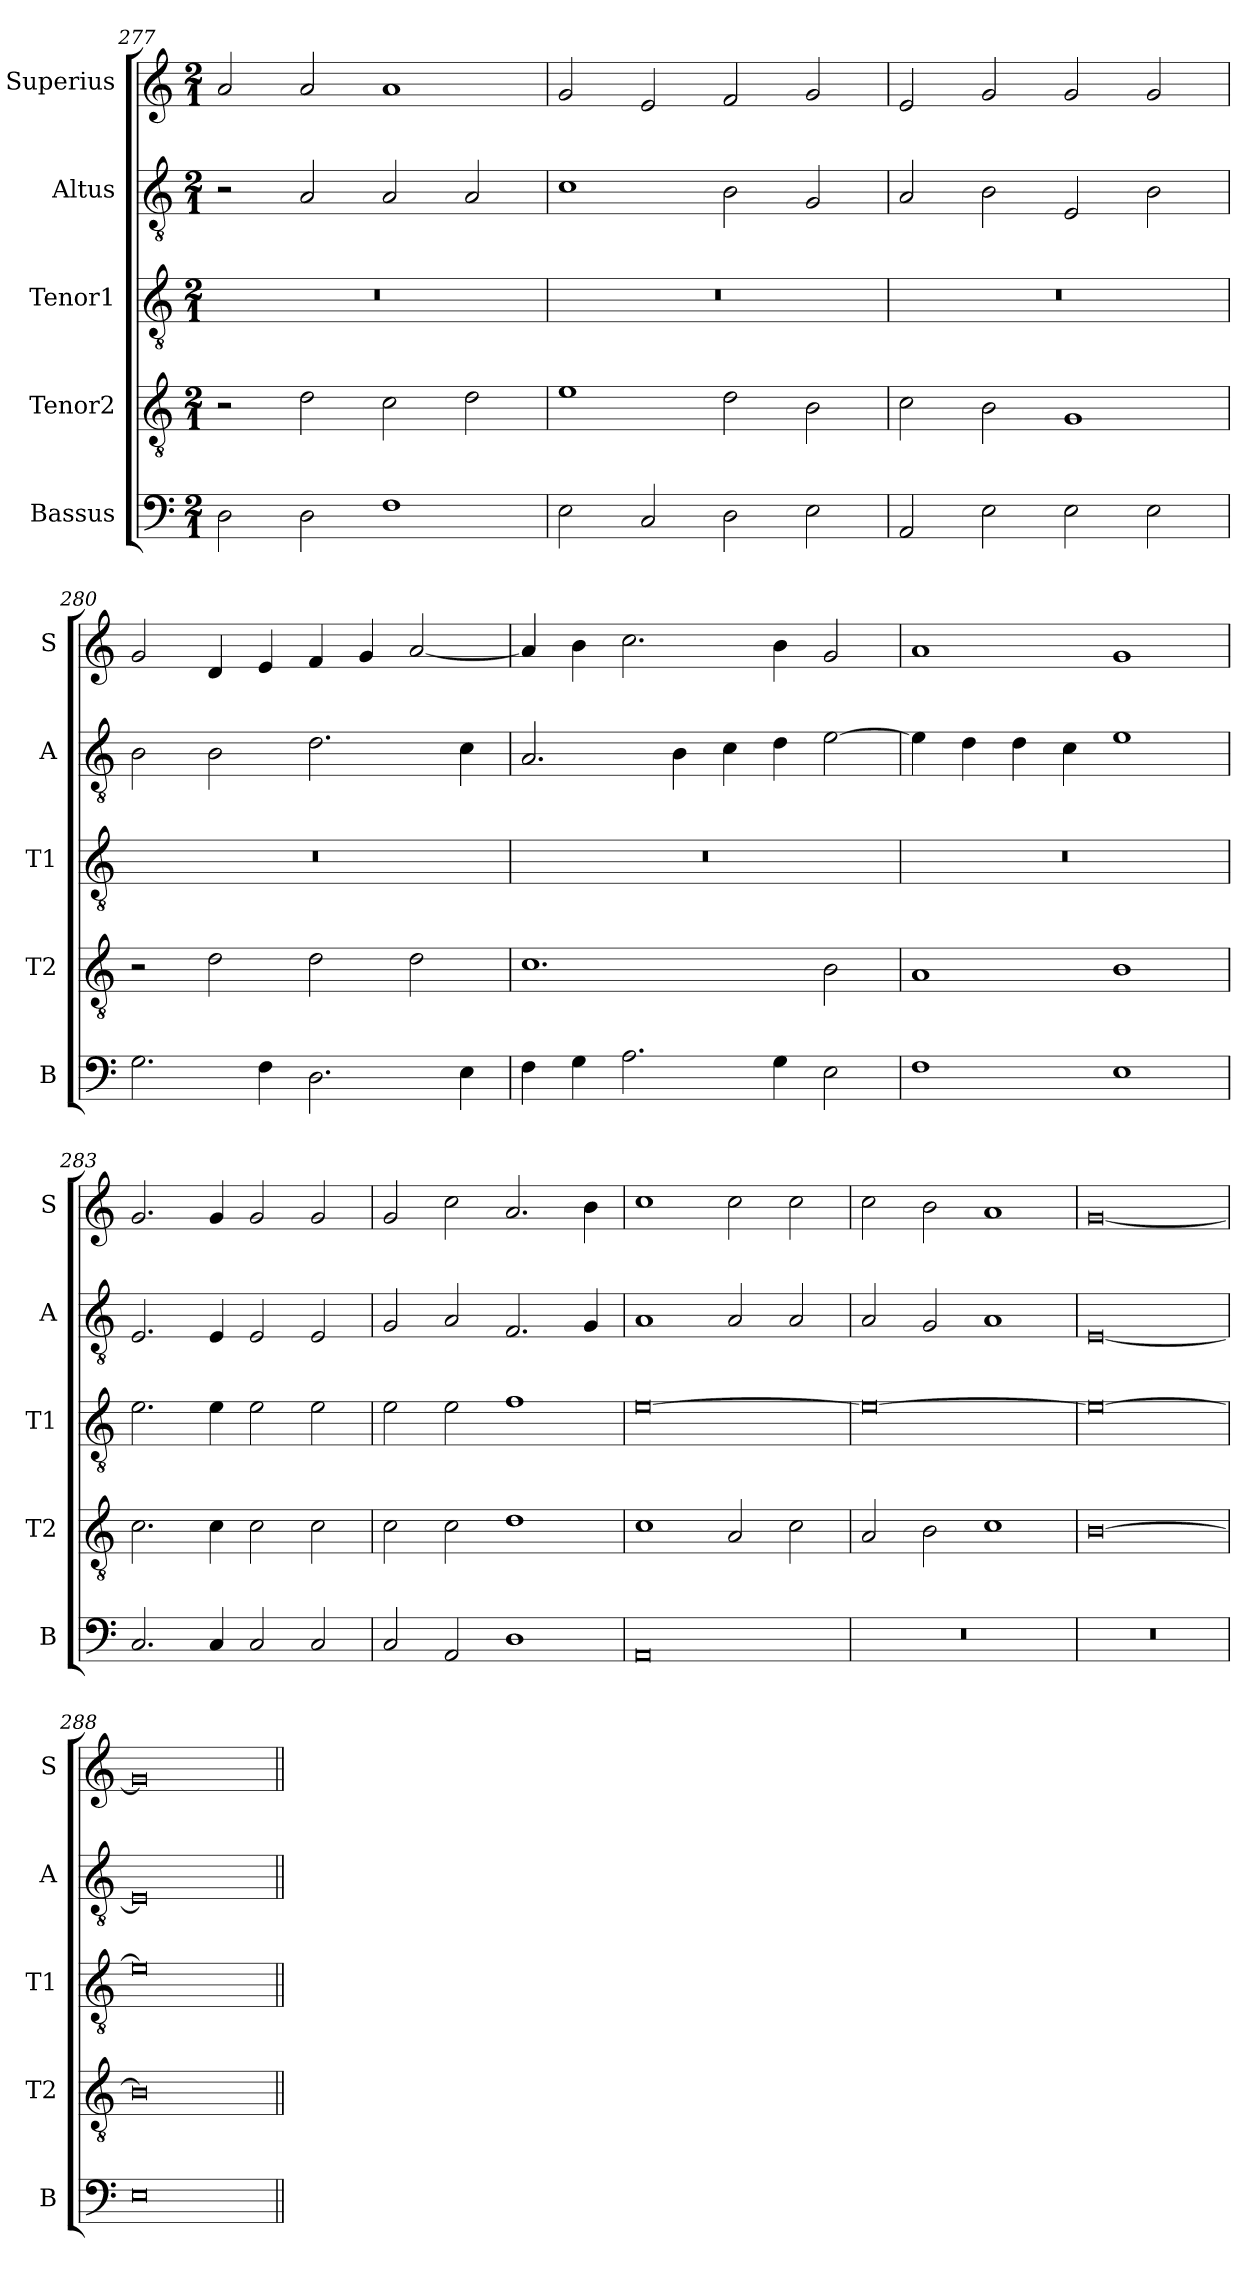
**kern	**kern	**kern	**kern	**kern
*part5	*part4	*part3	*part2	*part1
*staff5	*staff4	*staff3	*staff2	*staff1
*I"Bassus	*I"Tenor2	*I"Tenor1	*I"Altus	*I"Superius
*I'B	*I'T2	*I'T1	*I'A	*I'S
*clefF4	*clefGv2	*clefGv2	*clefGv2	*clefG2
*k[]	*k[]	*k[]	*k[]	*k[]
*M2/1	*M2/1	*M2/1	*M2/1	*M2/1
=277	=277	=277	=277	=277
2D\	2r	0r	2r	2a/
2D\	2d\	.	2A/	2a/
1F	2c\	.	2A/	1a
.	2d\	.	2A/	.
=278	=278	=278	=278	=278
2E\	1e	0r	1c	2g/
2C/	.	.	.	2e/
2D\	2d\	.	2B\	2f/
2E\	2B\	.	2G/	2g/
=279	=279	=279	=279	=279
2AA/	2c\	0r	2A/	2e/
2E\	2B\	.	2B\	2g/
2E\	1G	.	2E/	2g/
2E\	.	.	2B\	2g/
=280	=280	=280	=280	=280
2.G\	2r	0r	2B\	2g/
.	2d\	.	2B\	4d/
4F\	.	.	.	4e/
2.D\	2d\	.	2.d\	4f/
.	.	.	.	4g/
.	2d\	.	.	[2a/
4E\	.	.	4c\	.
=281	=281	=281	=281	=281
4F\	1.c	0r	2.A/	4a/]
4G\	.	.	.	4b\
2.A\	.	.	.	2.cc\
.	.	.	4B\	.
.	.	.	4c\	.
4G\	.	.	4d\	4b\
2E\	2B\	.	[2e\	2g/
=282	=282	=282	=282	=282
1F	1A	0r	4e\]	1a
.	.	.	4d\	.
.	.	.	4d\	.
.	.	.	4c\	.
1E	1B	.	1e	1g
=283	=283	=283	=283	=283
2.C/	2.c\	2.e\	2.E/	2.g/
4C/	4c\	4e\	4E/	4g/
2C/	2c\	2e\	2E/	2g/
2C/	2c\	2e\	2E/	2g/
=284	=284	=284	=284	=284
2C/	2c\	2e\	2G/	2g/
2AA/	2c\	2e\	2A/	2cc\
1D	1d	1f	2.F/	2.a/
.	.	.	4G/	4b\
=285	=285	=285	=285	=285
0AA	1c	[0e	1A	1cc
.	2A/	.	2A/	2cc\
.	2c\	.	2A/	2cc\
=286	=286	=286	=286	=286
0r	2A/	0e_	2A/	2cc\
.	2B\	.	2G/	2b\
.	1c	.	1A	1a
=287	=287	=287	=287	=287
0r	[0B	0e_	[0E	[0g
=288	=288	=288	=288	=288
0E	0B]	0e]	0E]	0g]
=||	=||	=||	=||	=||
*-	*-	*-	*-	*-
